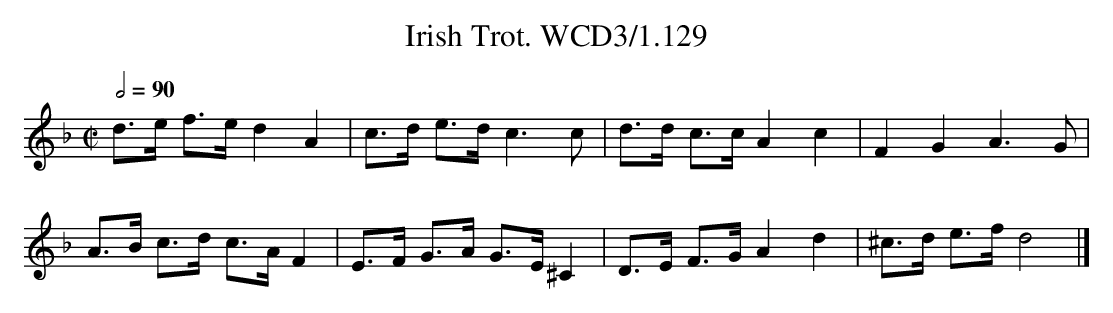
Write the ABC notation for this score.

X:1
T:Irish Trot. WCD3/1.129
M:C|
L:1/8
Q:1/2=90
K:Dm
d>e f>e d2A2|c>d e>d c3c|d>d c>c A2c2|F2G2 A3G|
A>B c>d c>AF2|E>F G>A G>E ^C2|D>E F>G A2d2|^c>d e>f d4|]
